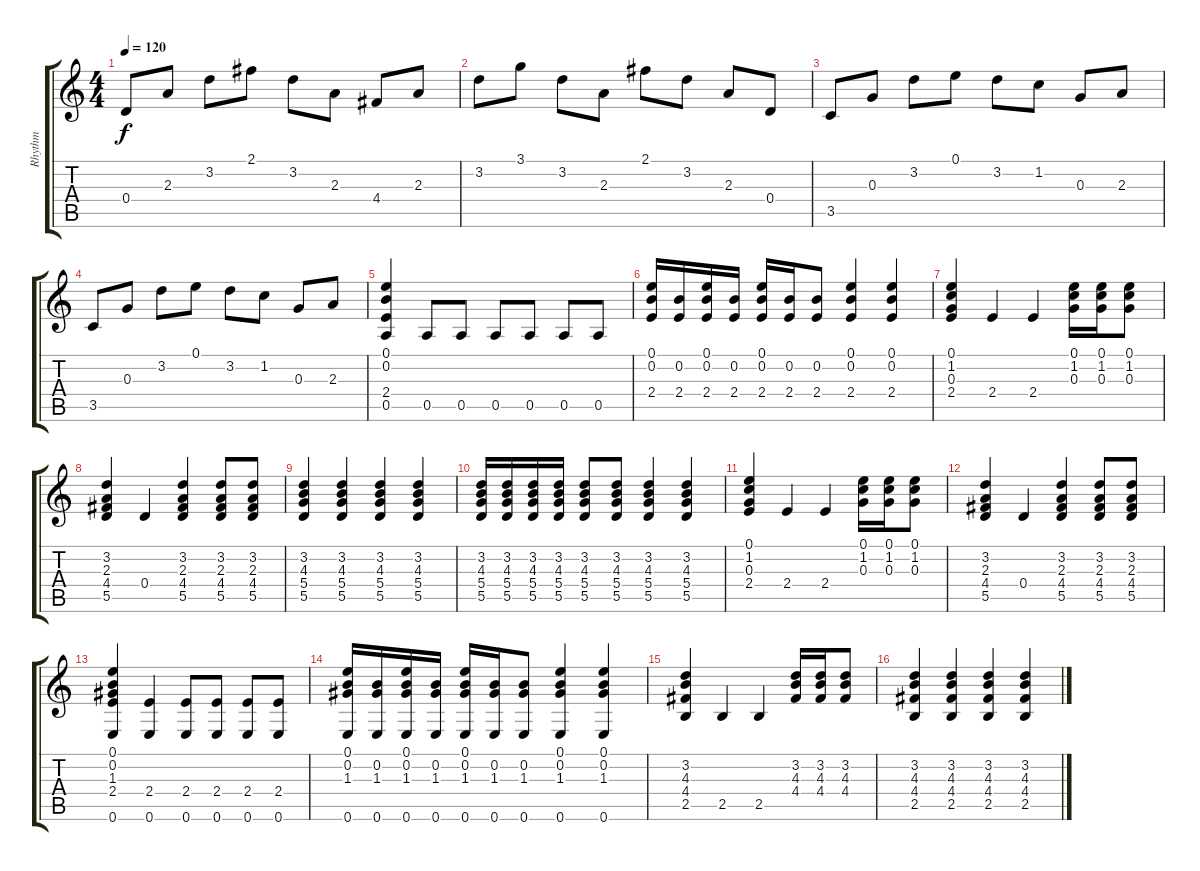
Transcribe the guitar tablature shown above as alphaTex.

\track ("Rhythm" "Rhythm") {instrument electricguitarjazz}
\staff {score tabs}
\tuning (E4 B3 G3 D3 A2 E2) {hide}
\ts (4 4)
\tempo 120
\clef g2
\ks c
0.4.8{dy f} 2.3.8 3.2.8 2.1.8 3.2.8 2.3.8 4.4.8 2.3.8 |
3.2.8 3.1.8 3.2.8 2.3.8 2.1.8 3.2.8 2.3.8 0.4.8 |
3.5.8 0.3.8 3.2.8 0.1.8 3.2.8 1.2.8 0.3.8 2.3.8 |
3.5.8 0.3.8 3.2.8 0.1.8 3.2.8 1.2.8 0.3.8 2.3.8 |
(0.1 0.2 2.4 0.5).4 0.5.8 0.5.8 0.5.8 0.5.8 0.5.8 0.5.8 |
(0.1 0.2 2.4).16 (0.2 2.4).16 (0.1 0.2 2.4).16 (0.2 2.4).16 (0.1 0.2 2.4).16 (0.2 2.4).16 (0.2 2.4).8 (0.1 0.2 2.4).4 (0.1 0.2 2.4).4 |
(0.1 1.2 0.3 2.4).4 2.4.4 2.4.4 (0.1 1.2 0.3).16 (0.1 1.2 0.3).16 (0.1 1.2 0.3).8 |
(3.2 2.3 4.4 5.5).4 0.4.4 (3.2 2.3 4.4 5.5).4 (3.2 2.3 4.4 5.5).8 (3.2 2.3 4.4 5.5).8 |
(3.2 4.3 5.4 5.5).4 (3.2 4.3 5.4 5.5).4 (3.2 4.3 5.4 5.5).4 (3.2 4.3 5.4 5.5).4 |
(3.2 4.3 5.4 5.5).16 (3.2 4.3 5.4 5.5).16 (3.2 4.3 5.4 5.5).16 (3.2 4.3 5.4 5.5).16 (3.2 4.3 5.4 5.5).8 (3.2 4.3 5.4 5.5).8 (3.2 4.3 5.4 5.5).4 (3.2 4.3 5.4 5.5).4 |
(0.1 1.2 0.3 2.4).4 2.4.4 2.4.4 (0.1 1.2 0.3).16 (0.1 1.2 0.3).16 (0.1 1.2 0.3).8 |
(3.2 2.3 4.4 5.5).4 0.4.4 (3.2 2.3 4.4 5.5).4 (3.2 2.3 4.4 5.5).8 (3.2 2.3 4.4 5.5).8 |
(0.1 0.2 1.3 2.4 0.6).4 (2.4 0.6).4 (2.4 0.6).8 (2.4 0.6).8 (2.4 0.6).8 (2.4 0.6).8 |
(0.1 0.2 1.3 0.6).16 (0.2 1.3 0.6).16 (0.1 0.2 1.3 0.6).16 (0.2 1.3 0.6).16 (0.1 0.2 1.3 0.6).16 (0.2 1.3 0.6).16 (0.2 1.3 0.6).8 (0.1 0.2 1.3 0.6).4 (0.1 0.2 1.3 0.6).4 |
(3.2 4.3 4.4 2.5).4 2.5.4 2.5.4 (3.2 4.3 4.4).16 (3.2 4.3 4.4).16 (3.2 4.3 4.4).8 |
(3.2 4.3 4.4 2.5).4 (3.2 4.3 4.4 2.5).4 (3.2 4.3 4.4 2.5).4 (3.2 4.3 4.4 2.5).4
